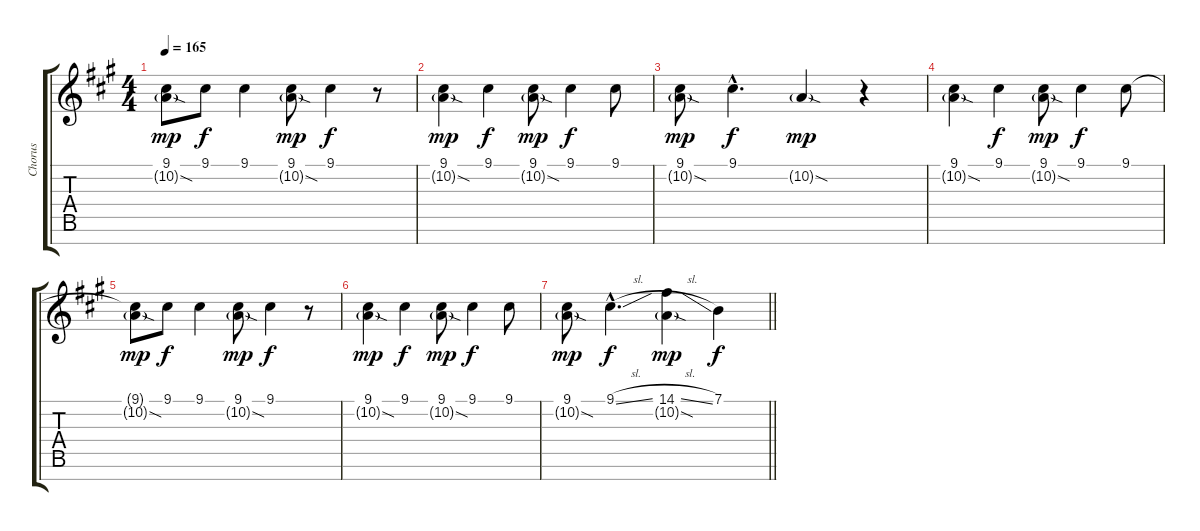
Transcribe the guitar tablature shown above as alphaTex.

\track ("Chorus" "Chorus") {instrument harmonica}
\staff {score tabs}
\tuning (E4 B3 G3 D3 A2 E2 B1) {hide}
\ts (4 4)
\tempo 165
\clef g2
\ks a
(9.1{t} 10.2{sod g}).8{dy mp} 9.1.8{dy f} 9.1.4 (9.1 10.2{sod g}).8{dy mp} 9.1.4{dy f} r.8 |
(9.1 10.2{sod g}).4{dy mp} 9.1.4{dy f} (9.1 10.2{sod g}).8{dy mp} 9.1.4{dy f} 9.1.8 |
(9.1 10.2{sod g}).8{dy mp} 9.1{hac}.4{d dy f} 10.2{sod g}.4{dy mp} r.4 |
(9.1 10.2{sod g}).4 9.1.4{dy f} (9.1 10.2{sod g}).8{dy mp} 9.1.4{dy f} 9.1.8 |
(9.1{t} 10.2{sod g}).8{dy mp} 9.1.8{dy f} 9.1.4 (9.1 10.2{sod g}).8{dy mp} 9.1.4{dy f} r.8 |
(9.1 10.2{sod g}).4{dy mp} 9.1.4{dy f} (9.1 10.2{sod g}).8{dy mp} 9.1.4{dy f} 9.1.8 |
\barLineRight lightlight
(9.1 10.2{sod g}).8{dy mp} 9.1{sl hac}.4{d dy f} (14.1{sl} 10.2{sod g}).4{dy mp} 7.1.4{dy f}
